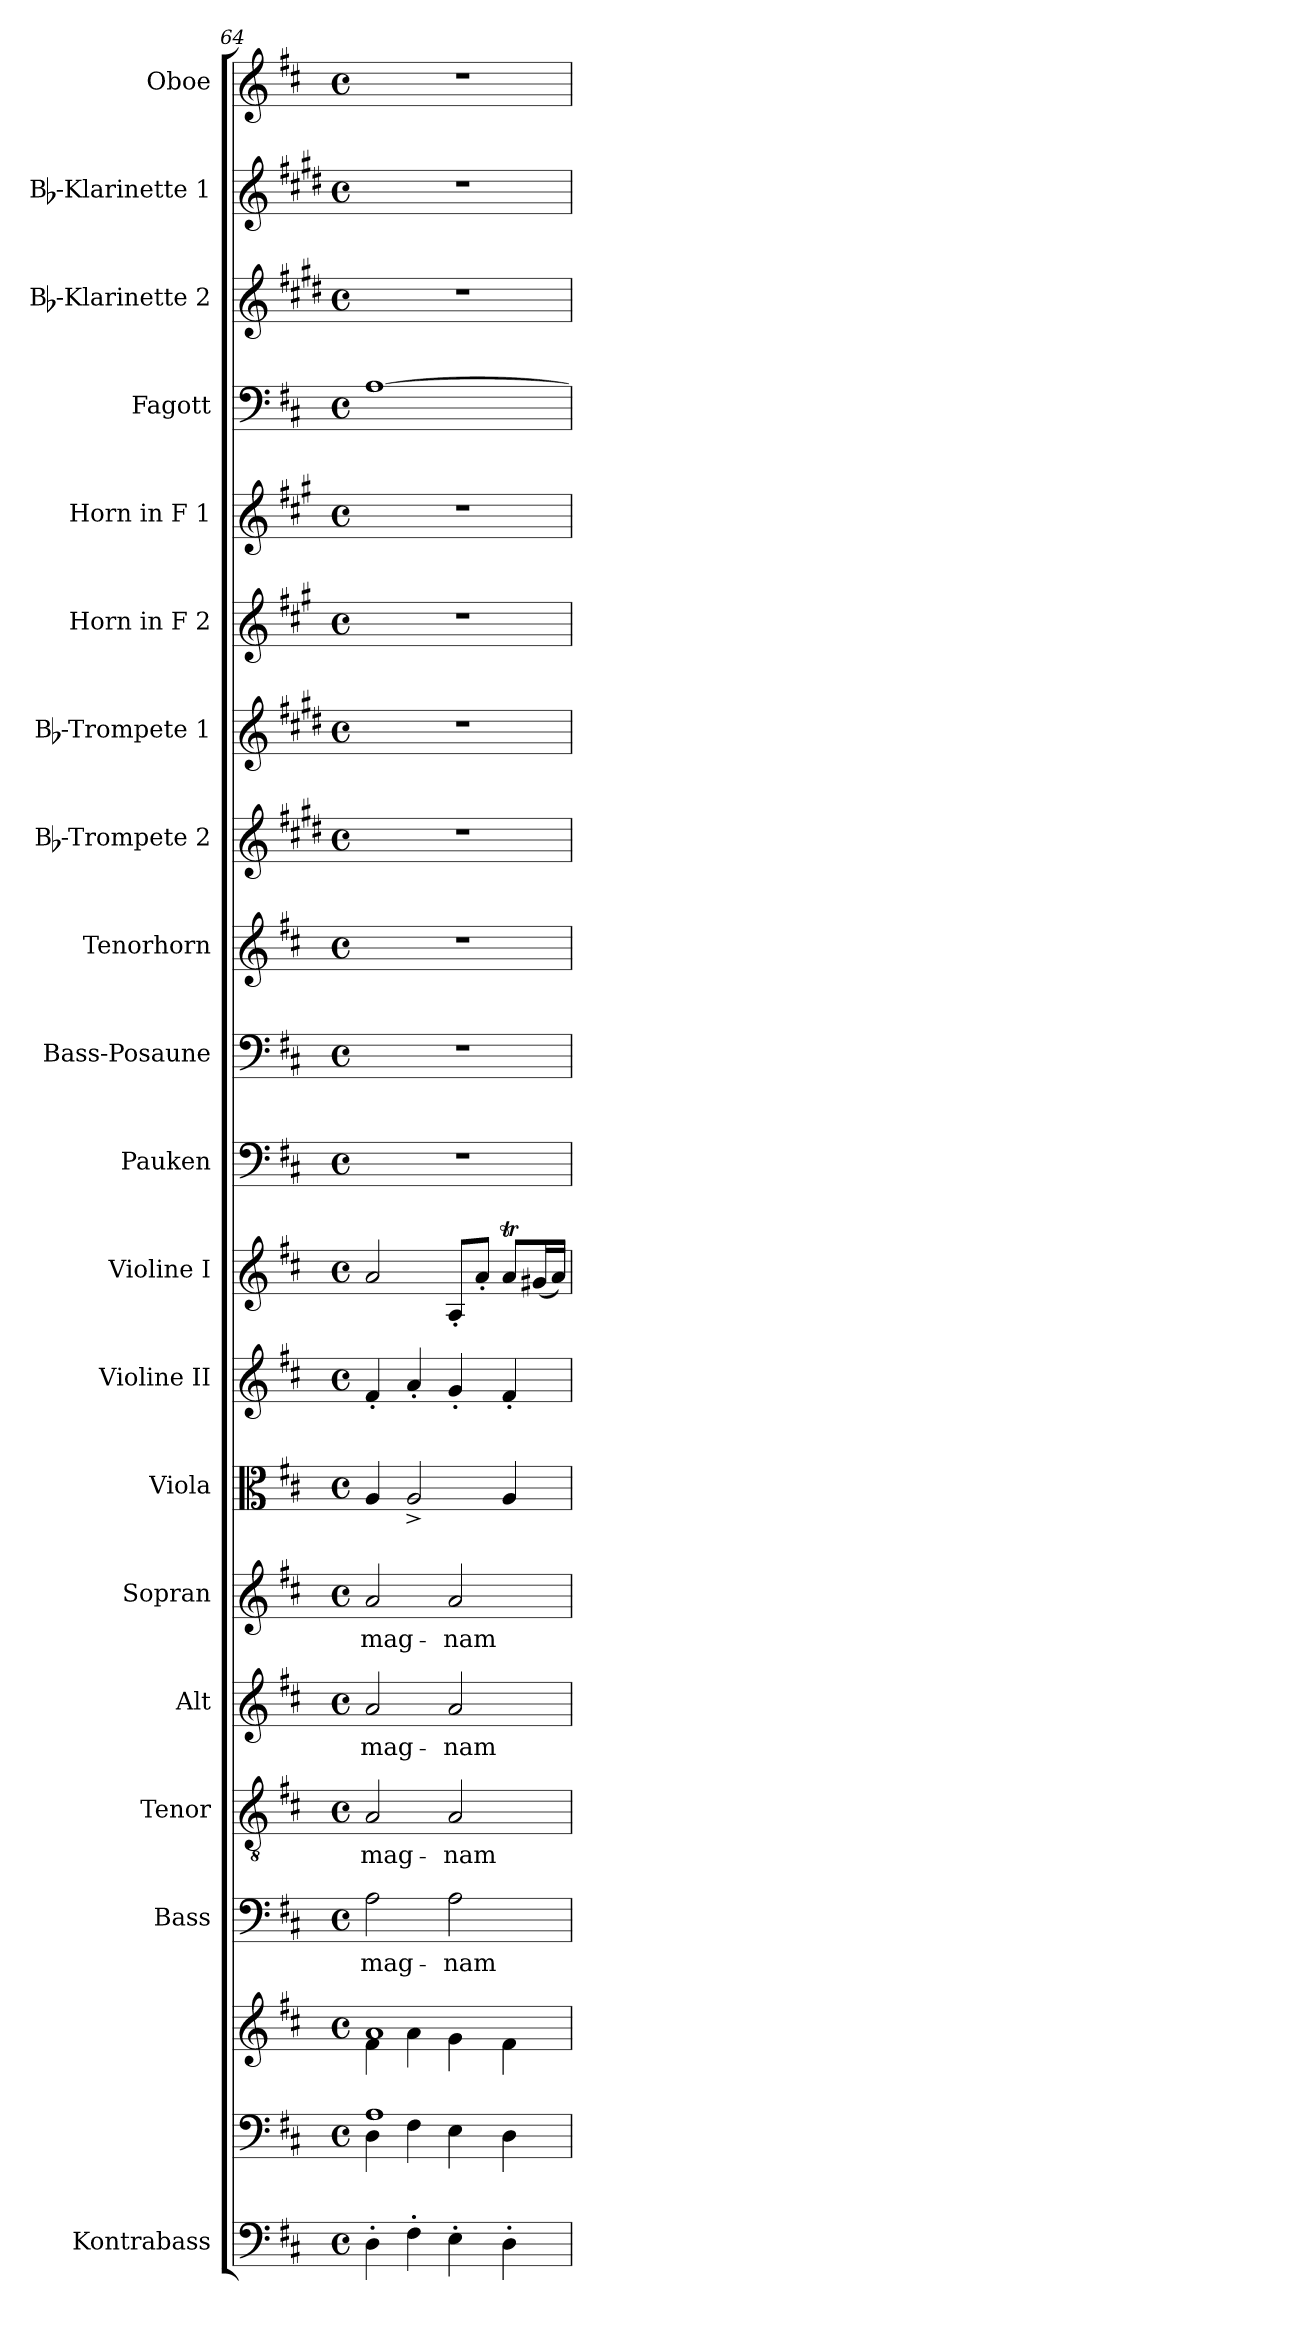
**kern	**kern	**kern	**kern	**text	**kern	**text	**kern	**text	**kern	**text	**kern	**kern	**kern	**kern	**kern	**kern	**kern	**kern	**kern	**kern	**kern	**kern	**kern	**kern
*part20	*part19	*part19	*part18	*part18	*part17	*part17	*part16	*part16	*part15	*part15	*part14	*part13	*part12	*part11	*part10	*part9	*part8	*part7	*part6	*part5	*part4	*part3	*part2	*part1
*staff21	*staff20	*staff19	*staff18	*staff18	*staff17	*staff17	*staff16	*staff16	*staff15	*staff15	*staff14	*staff13	*staff12	*staff11	*staff10	*staff9	*staff8	*staff7	*staff6	*staff5	*staff4	*staff3	*staff2	*staff1
*I"Kontrabass	*	*	*I"Bass	*	*I"Tenor	*	*I"Alt	*	*I"Sopran	*	*I"Viola	*I"Violine II	*I"Violine I	*I"Pauken	*I"Bass-Posaune	*I"Tenorhorn	*I"Bb-Trompete 2	*I"Bb-Trompete 1	*I"Horn in F 2	*I"Horn in F 1	*I"Fagott	*I"Bb-Klarinette 2	*I"Bb-Klarinette 1	*I"Oboe
*I'Kb.	*	*	*I'B.	*	*I'T.	*	*I'A.	*	*I'S.	*	*I'Vla.	*I'Vl. II	*I'Vl. I	*I'Pk.	*I'B. Pos.	*I'T. Hrn.	*I'Bb Trp. 2	*I'Bb Trp. 1	*	*	*I'Fg.	*I'Bb Kl. 2	*I'Bb Kl. 1	*I'Ob.
*clefF4	*clefF4	*clefG2	*clefF4	*	*clefGv2	*	*clefG2	*	*clefG2	*	*clefC3	*clefG2	*clefG2	*clefF4	*clefF4	*clefG2	*clefG2	*clefG2	*clefG2	*clefG2	*clefF4	*clefG2	*clefG2	*clefG2
*ITrd7c12	*	*	*	*	*	*	*	*	*	*	*	*	*	*	*	*ITrd8c14	*ITrd1c2	*ITrd1c2	*ITrd4c7	*ITrd4c7	*	*ITrd1c2	*ITrd1c2	*
*k[f#c#]	*k[f#c#]	*k[f#c#]	*k[f#c#]	*	*k[f#c#]	*	*k[f#c#]	*	*k[f#c#]	*	*k[f#c#]	*k[f#c#]	*k[f#c#]	*k[f#c#]	*k[f#c#]	*k[f#c#]	*k[f#c#]	*k[f#c#]	*k[f#c#]	*k[f#c#]	*k[f#c#]	*k[f#c#]	*k[f#c#]	*k[f#c#]
*D:	*D:	*D:	*D:	*	*D:	*	*D:	*	*D:	*	*D:	*D:	*D:	*D:	*D:	*D:	*D:	*D:	*D:	*D:	*D:	*D:	*D:	*D:
*M4/4	*M4/4	*M4/4	*M4/4	*	*M4/4	*	*M4/4	*	*M4/4	*	*M4/4	*M4/4	*M4/4	*M4/4	*M4/4	*M4/4	*M4/4	*M4/4	*M4/4	*M4/4	*M4/4	*M4/4	*M4/4	*M4/4
*met(c)	*met(c)	*met(c)	*met(c)	*	*met(c)	*	*met(c)	*	*met(c)	*	*met(c)	*met(c)	*met(c)	*met(c)	*met(c)	*met(c)	*met(c)	*met(c)	*met(c)	*met(c)	*met(c)	*met(c)	*met(c)	*met(c)
=64	=64	=64	=64	=64	=64	=64	=64	=64	=64	=64	=64	=64	=64	=64	=64	=64	=64	=64	=64	=64	=64	=64	=64	=64
*	*^	*^	*	*	*	*	*	*	*	*	*	*	*	*	*	*	*	*	*	*	*	*	*	*
!	!	!	!	!	!	!LO:LY:b	!	!LO:LY:b	!	!LO:LY:b	!	!LO:LY:b	!	!	!	!	!	!	!	!	!	!	!	!	!	!
4DD'>\	1A	4D\	1a	4f#\	2A\	mag-	2A/	mag-	2a/	mag-	2a/	mag-	4A/	4f#'</	2a/	1r	1r	1r	1r	1r	1r	1r	[1A	1r	1r	1r
4FF#'>\	.	4F#\	.	4a\	.	.	.	.	.	.	.	.	2A^</	4a'</	.	.	.	.	.	.	.	.	.	.	.	.
!	!	!	!	!	!	!LO:LY:b	!	!LO:LY:b	!	!LO:LY:b	!	!LO:LY:b	!	!	!	!	!	!	!	!	!	!	!	!	!	!
4EE'>\	.	4E\	.	4g\	2A\	-nam	2A/	-nam	2a/	-nam	2a/	-nam	.	4g'</	8A'</L	.	.	.	.	.	.	.	.	.	.	.
.	.	.	.	.	.	.	.	.	.	.	.	.	.	.	8a'</J	.	.	.	.	.	.	.	.	.	.	.
4DD'>\	.	4D\	.	4f#\	.	.	.	.	.	.	.	.	4A/	4f#'</	8aT/L	.	.	.	.	.	.	.	.	.	.	.
.	.	.	.	.	.	.	.	.	.	.	.	.	.	.	(<16g#X/L	.	.	.	.	.	.	.	.	.	.	.
.	.	.	.	.	.	.	.	.	.	.	.	.	.	.	16a/JJ)	.	.	.	.	.	.	.	.	.	.	.
*	*v	*v	*	*	*	*	*	*	*	*	*	*	*	*	*	*	*	*	*	*	*	*	*	*	*	*
*	*	*v	*v	*	*	*	*	*	*	*	*	*	*	*	*	*	*	*	*	*	*	*	*	*	*
=	=	=	=	=	=	=	=	=	=	=	=	=	=	=	=	=	=	=	=	=	=	=	=	=
*-	*-	*-	*-	*-	*-	*-	*-	*-	*-	*-	*-	*-	*-	*-	*-	*-	*-	*-	*-	*-	*-	*-	*-	*-
